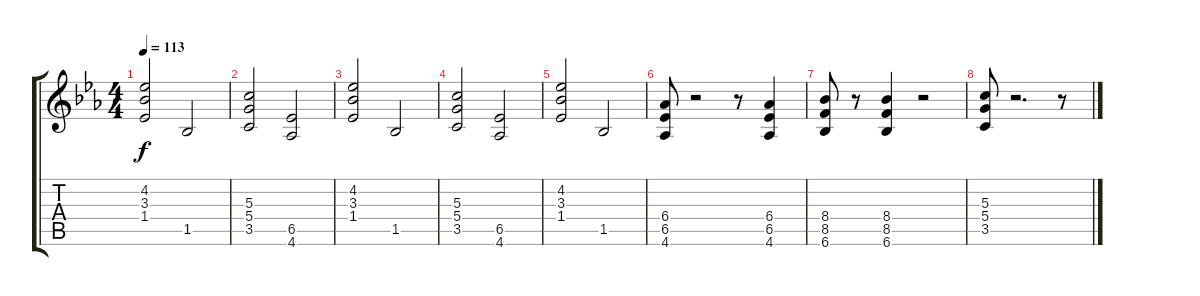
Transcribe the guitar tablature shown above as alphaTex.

\track "" {instrument distortionguitar}
\staff {score tabs}
\tuning (E4 B3 G3 D3 A2 E2) {hide}
\ts (4 4)
\tempo 113
\clef g2
\ks eb
(4.2 3.3 1.4).2{dy f} 1.5.2 |
(5.3 5.4 3.5).2 (6.5 4.6).2 |
(4.2 3.3 1.4).2 1.5.2 |
(5.3 5.4 3.5).2 (6.5 4.6).2 |
(4.2 3.3 1.4).2{txt ""} 1.5.2 |
(6.4 6.5 4.6).8 r.2 r.8 (6.4 6.5 4.6).4 |
(8.4 8.5 6.6).8 r.8 (8.4 8.5 6.6).4 r.2 |
(5.3 5.4 3.5).8 r.2{d} r.8
